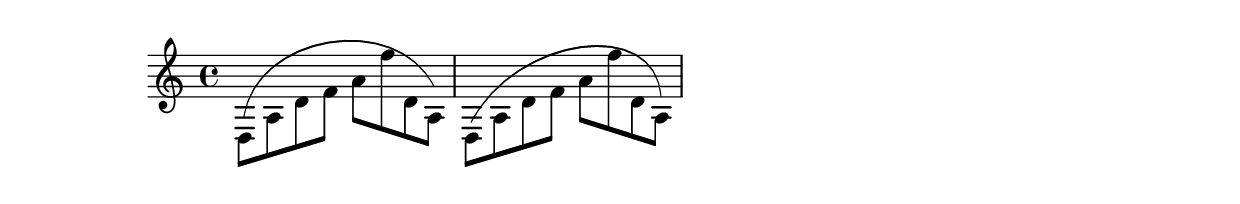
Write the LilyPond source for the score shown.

%% Do not edit this file; it is automatically
%% generated from LSR http://lsr.dsi.unimi.it
%% This file is in the public domain.
\version "2.12.2"

\header {
  lsrtags = "expressive-marks, tweaks-and-overrides"

%% Translation of GIT committish: a874fda3641c9e02f61be5c41b215b8304b8ed00
  texidoces = "
Se puede hacer que una ligadura de expresión sea asimétrica para
adaptarse mejor a un patrón asimétrico de notas.

"
  doctitlees = "Ligaduras asimétricas"



  texidoc = "
Slurs can be made asymmetric to match an asymmetric pattern of notes
better.

"
  doctitle = "Asymmetric slurs"
} % begin verbatim

slurNotes = { d,8( a' d f a f' d, a) }

\relative c' {
  \stemDown
  \slurUp
  \slurNotes
  \once \override Slur #'eccentricity = #3.0
  \slurNotes
}

